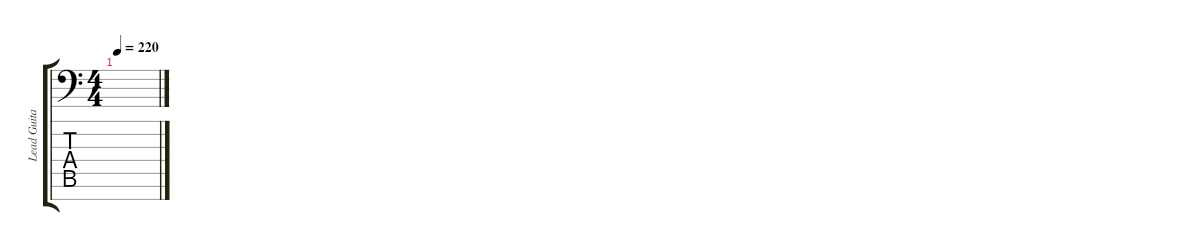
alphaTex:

\track ("Lead Guitar" "Lead Guita") {instrument overdrivenguitar}
\staff {score tabs}
\tuning (E4 B3 G3 D3 A2 E2 C-1) {hide}
\ts (4 4)
\tempo 220
\clef f4
\ks c
